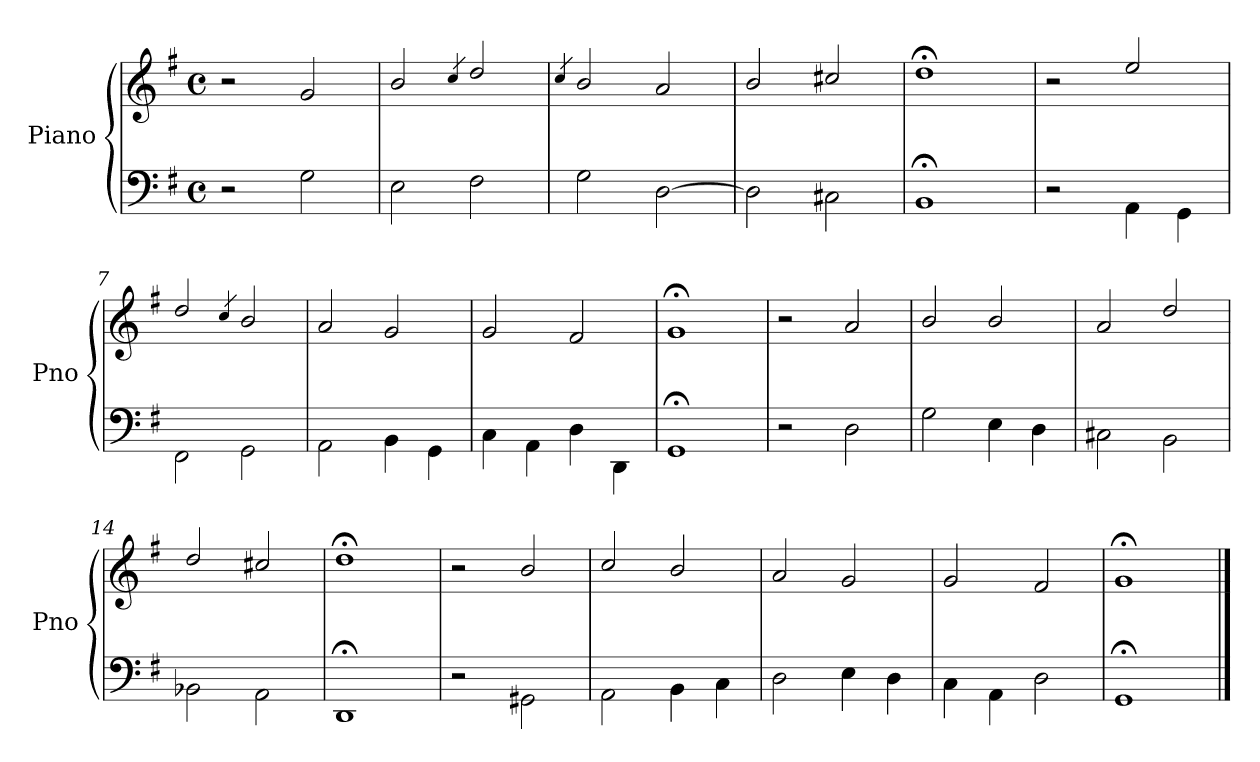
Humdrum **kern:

**kern	**kern
*part1	*part1
*staff2	*staff1
*I"Piano	*
*I'Pno	*
*clefF4	*clefG2
*k[f#]	*k[f#]
*G:	*G:
*M4/4	*M4/4
*met(c)	*met(c)
=1	=1
2r	2r
2G\	2g/
=2	=2
2E\	2b/
.	4qcc/
2F#\	2dd/
=3	=3
.	4qcc/
2G\	2b/
[<2D\	2a/
=4	=4
2D\]	2b/
2C#X\	2cc#X/
=5	=5
1BB;\	1dd;</
=6	=6
2r	2r
4AA\	2ee/
4GG\	.
=7	=7
2FF#\	2dd/
.	4qcc/
2GG\	2b/
=8	=8
2AA\	2a/
4BB\	2g/
4GG\	.
=9	=9
4C\	2g/
4AA\	.
4D\	2f#/
4DD\	.
=10	=10
1GG;\	1g;</
!!LO:LB:g=z
=11	=11
2r	2r
2D\	2a/
=12	=12
2G\	2b/
4E\	2b/
4D\	.
=13	=13
2C#X\	2a/
2BB\	2dd/
=14	=14
2BB-X\	2dd/
2AA\	2cc#X/
=15	=15
1DD;\	1dd;</
=16	=16
2r	2r
2GG#X\	2b/
=17	=17
2AA\	2cc/
4BB\	2b/
4C\	.
=18	=18
2D\	2a/
4E\	2g/
4D\	.
=19	=19
4C\	2g/
4AA\	.
2D\	2f#/
=20	=20
1GG;\	1g;</
==	==
*-	*-
